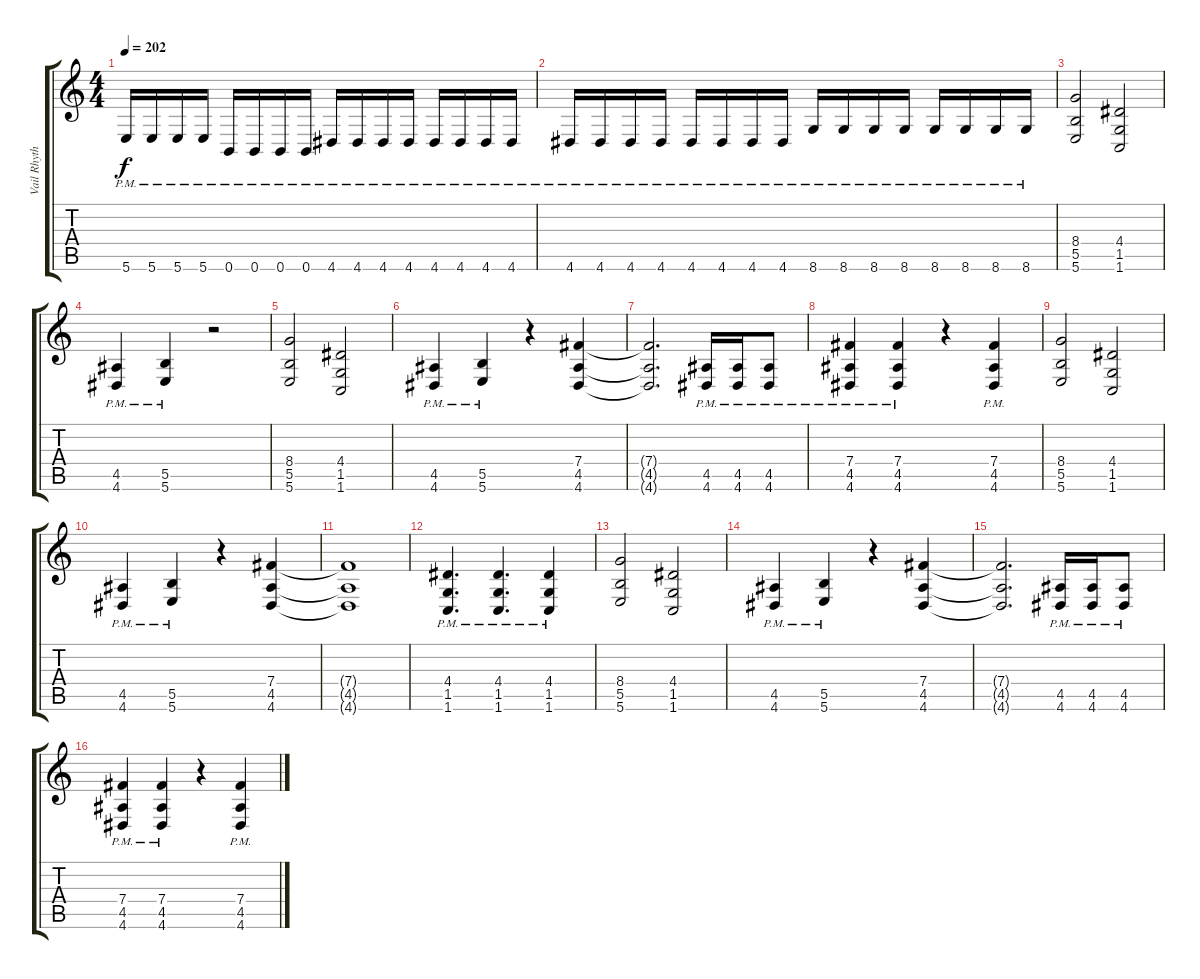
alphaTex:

\track ("Vail Rhythm" "Vail Rhyth") {instrument overdrivenguitar}
\staff {score tabs}
\tuning (Db4 Ab3 E3 B2 Gb2 B1) {hide}
\ts (4 4)
\tempo 202
\clef g2
\ks c
5.6{pm}.16{dy f} 5.6{pm}.16 5.6{pm}.16 5.6{pm}.16 0.6{pm}.16 0.6{pm}.16 0.6{pm}.16 0.6{pm}.16 4.6{pm}.16 4.6{pm}.16 4.6{pm}.16 4.6{pm}.16 4.6{pm}.16 4.6{pm}.16 4.6{pm}.16 4.6{pm}.16 |
4.6{pm}.16 4.6{pm}.16 4.6{pm}.16 4.6{pm}.16 4.6{pm}.16 4.6{pm}.16 4.6{pm}.16 4.6{pm}.16 8.6{pm}.16 8.6{pm}.16 8.6{pm}.16 8.6{pm}.16 8.6{pm}.16 8.6{pm}.16 8.6{pm}.16 8.6{pm}.16 |
(8.4 5.5 5.6).2 (4.4 1.5 1.6).2 |
(4.5{pm} 4.6{pm}).4 (5.5{pm} 5.6{pm}).4 r.2 |
(8.4 5.5 5.6).2 (4.4 1.5 1.6).2 |
(4.5{pm} 4.6{pm}).4 (5.5{pm} 5.6{pm}).4 r.4 (7.4 4.5 4.6).4 |
(7.4{t} 4.5{t} 4.6{t}).2{d} (4.5{pm} 4.6{pm}).16 (4.5{pm} 4.6{pm}).16 (4.5{pm} 4.6{pm}).8 |
(7.4{pm} 4.5{pm} 4.6{pm}).4 (7.4{pm} 4.5{pm} 4.6{pm}).4 r.4 (7.4{pm} 4.5{pm} 4.6{pm}).4 |
(8.4 5.5 5.6).2 (4.4 1.5 1.6).2 |
(4.5{pm} 4.6{pm}).4 (5.5{pm} 5.6{pm}).4 r.4 (7.4 4.5 4.6).4 |
(7.4{t} 4.5{t} 4.6{t}).1 |
(4.4{pm} 1.5{pm} 1.6{pm}).4{d} (4.4{pm} 1.5{pm} 1.6{pm}).4{d} (4.4{pm} 1.5{pm} 1.6{pm}).4 |
(8.4 5.5 5.6).2 (4.4 1.5 1.6).2 |
(4.5{pm} 4.6{pm}).4 (5.5{pm} 5.6{pm}).4 r.4 (7.4 4.5 4.6).4 |
(7.4{t} 4.5{t} 4.6{t}).2{d} (4.5{pm} 4.6{pm}).16 (4.5{pm} 4.6{pm}).16 (4.5{pm} 4.6{pm}).8 |
(7.4{pm} 4.5{pm} 4.6{pm}).4 (7.4{pm} 4.5{pm} 4.6{pm}).4 r.4 (7.4{pm} 4.5{pm} 4.6{pm}).4
